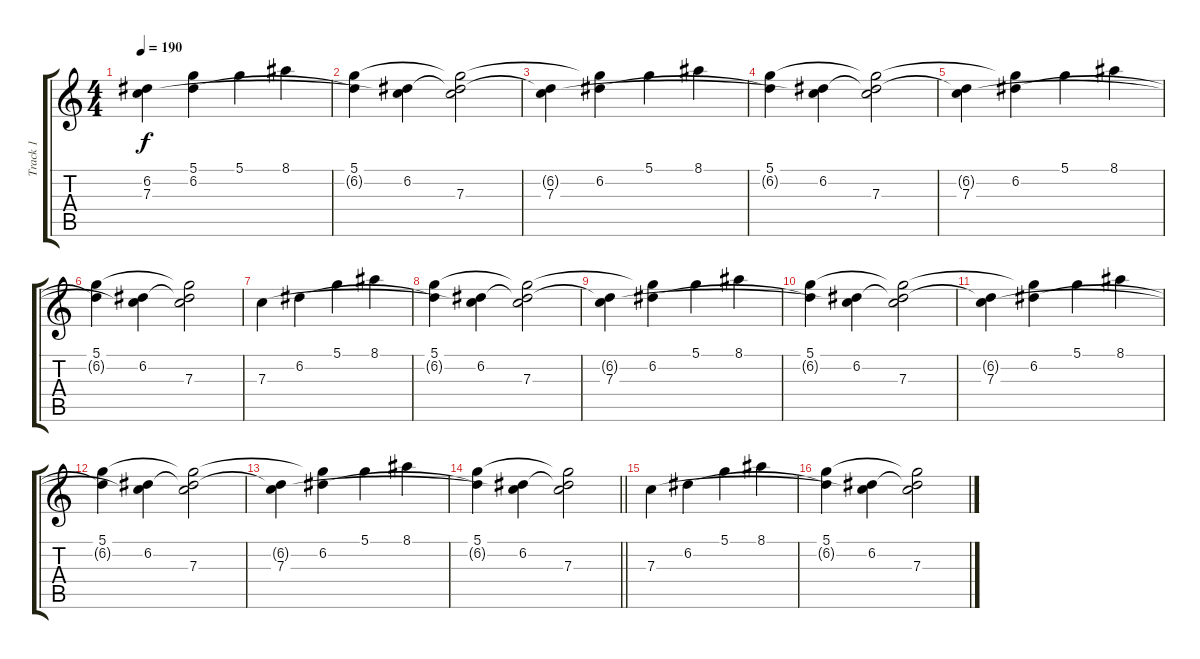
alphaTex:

\track ("Track 1" "Track 1") {instrument distortionguitar}
\staff {score tabs}
\tuning (D4 A3 F3 C3 G2 C2) {hide}
\ts (4 4)
\tempo 190
\clef g2
\ks c
(6.2{t} 7.3).4{dy f} (5.1{t} 6.2).4 5.1.4 8.1.4 |
(5.1 6.2{t}).4 (6.2 7.3{t}).4 (5.1{t} 6.2{t} 7.3).2 |
(6.2{t} 7.3).4 (5.1{t} 6.2).4 5.1.4 8.1.4 |
(5.1 6.2{t}).4 (6.2 7.3{t}).4 (5.1{t} 6.2{t} 7.3).2 |
(6.2{t} 7.3).4 (5.1{t} 6.2).4 5.1.4 8.1.4 |
(5.1 6.2{t}).4 (6.2 7.3{t}).4 (5.1{t} 6.2{t} 7.3).2 |
7.3.4 6.2.4 5.1.4 8.1.4 |
(5.1 6.2{t}).4 (6.2 7.3{t}).4 (5.1{t} 6.2{t} 7.3).2 |
(6.2{t} 7.3).4 (5.1{t} 6.2).4 5.1.4 8.1.4 |
(5.1 6.2{t}).4 (6.2 7.3{t}).4 (5.1{t} 6.2{t} 7.3).2 |
(6.2{t} 7.3).4 (5.1{t} 6.2).4 5.1.4 8.1.4 |
(5.1 6.2{t}).4 (6.2 7.3{t}).4 (5.1{t} 6.2{t} 7.3).2 |
(6.2{t} 7.3).4 (5.1{t} 6.2).4 5.1.4 8.1.4 |
\barLineRight lightlight
(5.1 6.2{t}).4 (6.2 7.3{t}).4 (5.1{t} 6.2{t} 7.3).2 |
\section ("" "")
7.3.4 6.2.4 5.1.4 8.1.4 |
(5.1 6.2{t}).4 (6.2 7.3{t}).4 (5.1{t} 6.2{t} 7.3).2
